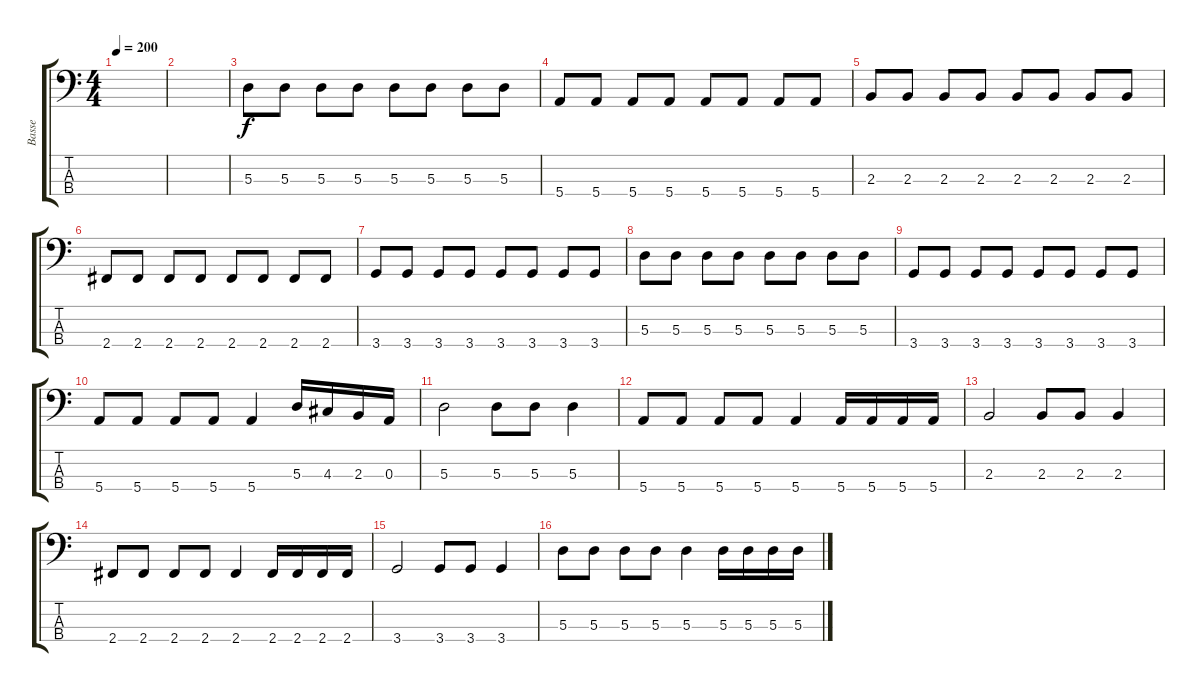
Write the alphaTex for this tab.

\track ("Basse" "Basse") {instrument electricbassfinger}
\staff {score tabs}
\tuning (G2 D2 A1 E1) {hide}
\ts (4 4)
\tempo 200
\clef f4
\ks c
|
|
5.3.8 5.3.8 5.3.8 5.3.8 5.3.8 5.3.8 5.3.8 5.3.8 |
5.4.8 5.4.8 5.4.8 5.4.8 5.4.8 5.4.8 5.4.8 5.4.8 |
2.3.8 2.3.8 2.3.8 2.3.8 2.3.8 2.3.8 2.3.8 2.3.8 |
2.4.8 2.4.8 2.4.8 2.4.8 2.4.8 2.4.8 2.4.8 2.4.8 |
3.4.8 3.4.8 3.4.8 3.4.8 3.4.8 3.4.8 3.4.8 3.4.8 |
5.3.8 5.3.8 5.3.8 5.3.8 5.3.8 5.3.8 5.3.8 5.3.8 |
3.4.8 3.4.8 3.4.8 3.4.8 3.4.8 3.4.8 3.4.8 3.4.8 |
5.4.8 5.4.8 5.4.8 5.4.8 5.4.4 5.3.16 4.3.16 2.3.16 0.3.16 |
5.3.2 5.3.8 5.3.8 5.3.4 |
5.4.8 5.4.8 5.4.8 5.4.8 5.4.4 5.4.16 5.4.16 5.4.16 5.4.16 |
2.3.2 2.3.8 2.3.8 2.3.4 |
2.4.8 2.4.8 2.4.8 2.4.8 2.4.4 2.4.16 2.4.16 2.4.16 2.4.16 |
3.4.2 3.4.8 3.4.8 3.4.4 |
5.3.8 5.3.8 5.3.8 5.3.8 5.3.4 5.3.16 5.3.16 5.3.16 5.3.16
